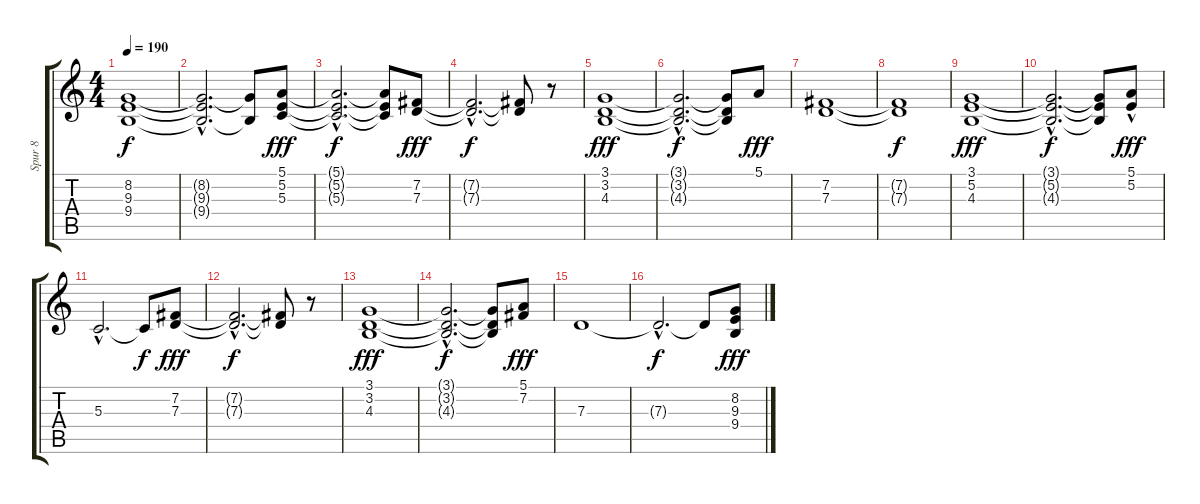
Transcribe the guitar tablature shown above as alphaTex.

\track ("Spur 8" "Spur 8") {instrument synthstrings1}
\staff {score tabs}
\tuning (E4 B3 G3 D3 A2 E2) {hide}
\ts (4 4)
\tempo 190
\clef g2
\ks c
(8.2{t} 9.3{t} 9.4{t}).1{dy f} |
(8.2{hac t} 9.3{hac t} 9.4{hac t}).2{d} (8.2{t} 9.4{t}).8 (5.1 5.2 5.3).8{dy fff} |
(5.1{hac t} 5.2{hac t} 5.3{hac t}).2{d dy f} (5.1{t} 5.2{t} 5.3{t}).8 (7.2 7.3).8{dy fff} |
(7.2{hac t} 7.3{hac t}).2{d dy f} (7.2{t} 7.3{t}).8 r.8 |
(3.1 3.2 4.3).1{dy fff} |
(3.1{hac t} 3.2{hac t} 4.3{hac t}).2{d dy f} (3.1{t} 3.2{t} 4.3{t}).8 5.1.8{dy fff} |
(7.2 7.3).1 |
(7.2{t} 7.3{t}).1{dy f} |
(3.1 5.2 4.3).1{dy fff} |
(3.1{hac t} 5.2{hac t} 4.3{hac t}).2{d dy f} (3.1{t} 5.2{t} 4.3{t}).8 (5.1 5.2{hac}).8{dy fff} |
5.3{hac}.2{d} 5.3{t}.8{dy f} (7.2 7.3).8{dy fff} |
(7.2{hac t} 7.3{hac t}).2{d dy f} (7.2{t} 7.3{t}).8 r.8 |
(3.1 3.2 4.3).1{dy fff} |
(3.1{hac t} 3.2{hac t} 4.3{hac t}).2{d dy f} (3.1{t} 3.2{t} 4.3{t}).8 (5.1 7.2).8{dy fff} |
7.3.1 |
7.3{hac t}.2{d dy f} 7.3{t}.8 (8.2 9.3 9.4).8{dy fff}
